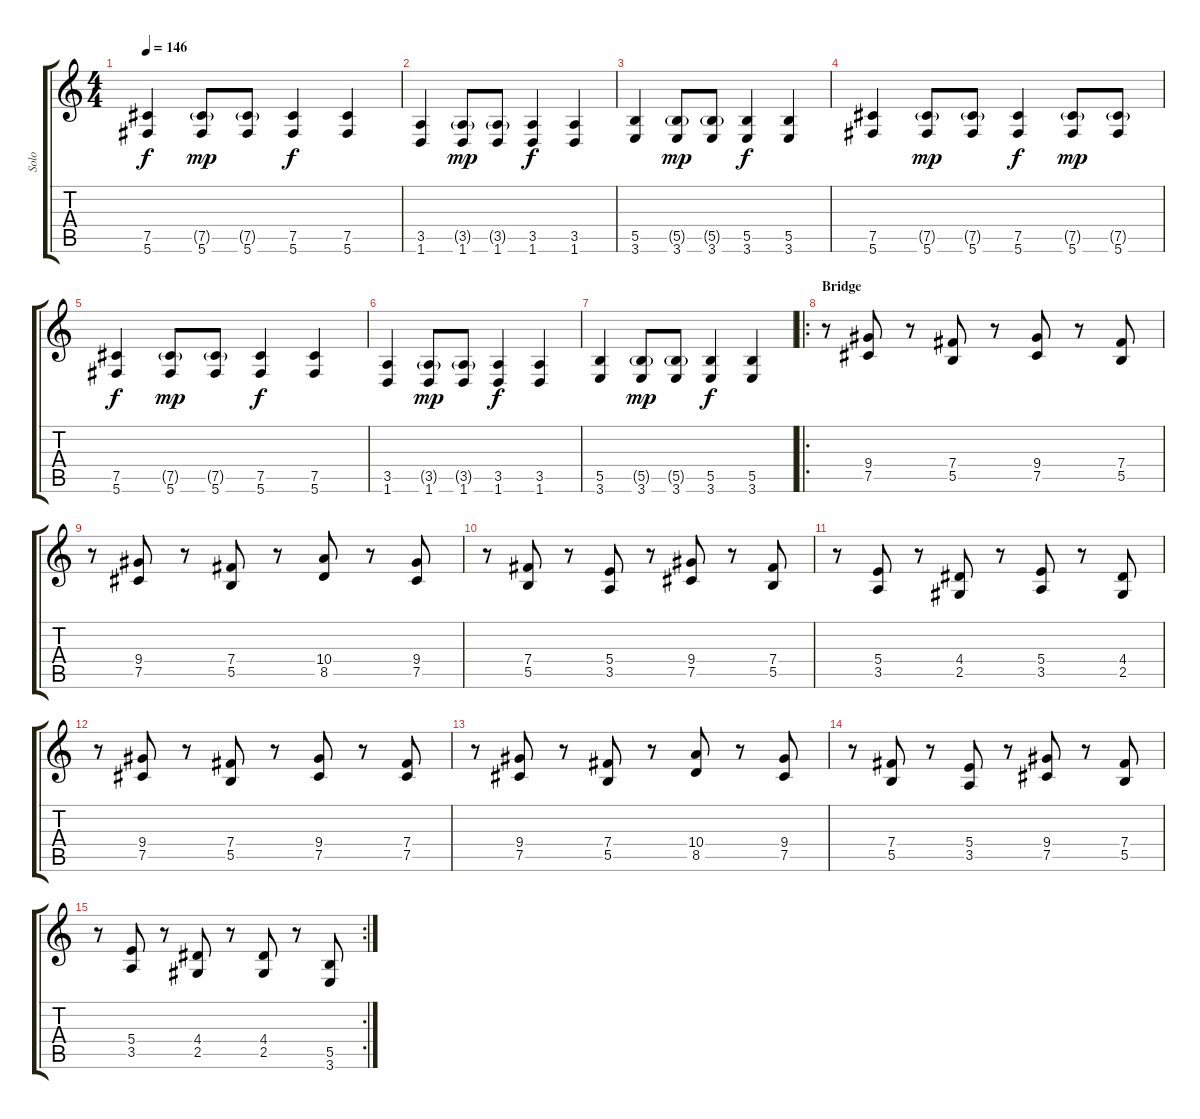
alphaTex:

\track ("Solo" "Solo") {instrument distortionguitar}
\staff {score tabs}
\tuning (Db4 Ab3 E3 B2 Gb2 Db2) {hide}
\ts (4 4)
\tempo 146
\clef g2
\ks c
(7.5 5.6).4{dy f} (7.5{g} 5.6).8{dy mp} (7.5{g} 5.6).8 (7.5 5.6).4{dy f} (7.5 5.6).4 |
(3.5 1.6).4 (3.5{g} 1.6).8{dy mp} (3.5{g} 1.6).8 (3.5 1.6).4{dy f} (3.5 1.6).4 |
(5.5 3.6).4 (5.5{g} 3.6).8{dy mp} (5.5{g} 3.6).8 (5.5 3.6).4{dy f} (5.5 3.6).4 |
(7.5 5.6).4 (7.5{g} 5.6).8{dy mp} (7.5{g} 5.6).8 (7.5 5.6).4{dy f} (7.5{g} 5.6).8{dy mp} (7.5{g} 5.6).8 |
(7.5 5.6).4{dy f} (7.5{g} 5.6).8{dy mp} (7.5{g} 5.6).8 (7.5 5.6).4{dy f} (7.5 5.6).4 |
(3.5 1.6).4 (3.5{g} 1.6).8{dy mp} (3.5{g} 1.6).8 (3.5 1.6).4{dy f} (3.5 1.6).4 |
(5.5 3.6).4 (5.5{g} 3.6).8{dy mp} (5.5{g} 3.6).8 (5.5 3.6).4{dy f} (5.5 3.6).4 |
\ro
\section ("" "Bridge")
r.8 (9.4 7.5).8 r.8 (7.4 5.5).8 r.8 (9.4 7.5).8 r.8 (7.4 5.5).8 |
r.8 (9.4 7.5).8 r.8 (7.4 5.5).8 r.8 (10.4 8.5).8 r.8 (9.4 7.5).8 |
r.8 (7.4 5.5).8 r.8 (5.4 3.5).8 r.8 (9.4 7.5).8 r.8 (7.4 5.5).8 |
r.8 (5.4 3.5).8 r.8 (4.4 2.5).8 r.8 (5.4 3.5).8 r.8 (4.4 2.5).8 |
r.8 (9.4 7.5).8 r.8 (7.4 5.5).8 r.8 (9.4 7.5).8 r.8 (7.4 7.5).8 |
r.8 (9.4 7.5).8 r.8 (7.4 5.5).8 r.8 (10.4 8.5).8 r.8 (9.4 7.5).8 |
r.8 (7.4 5.5).8 r.8 (5.4 3.5).8 r.8 (9.4 7.5).8 r.8 (7.4 5.5).8 |
\rc 2
r.8 (5.4 3.5).8 r.8 (4.4 2.5).8 r.8 (4.4 2.5).8 r.8 (5.5 3.6).8
